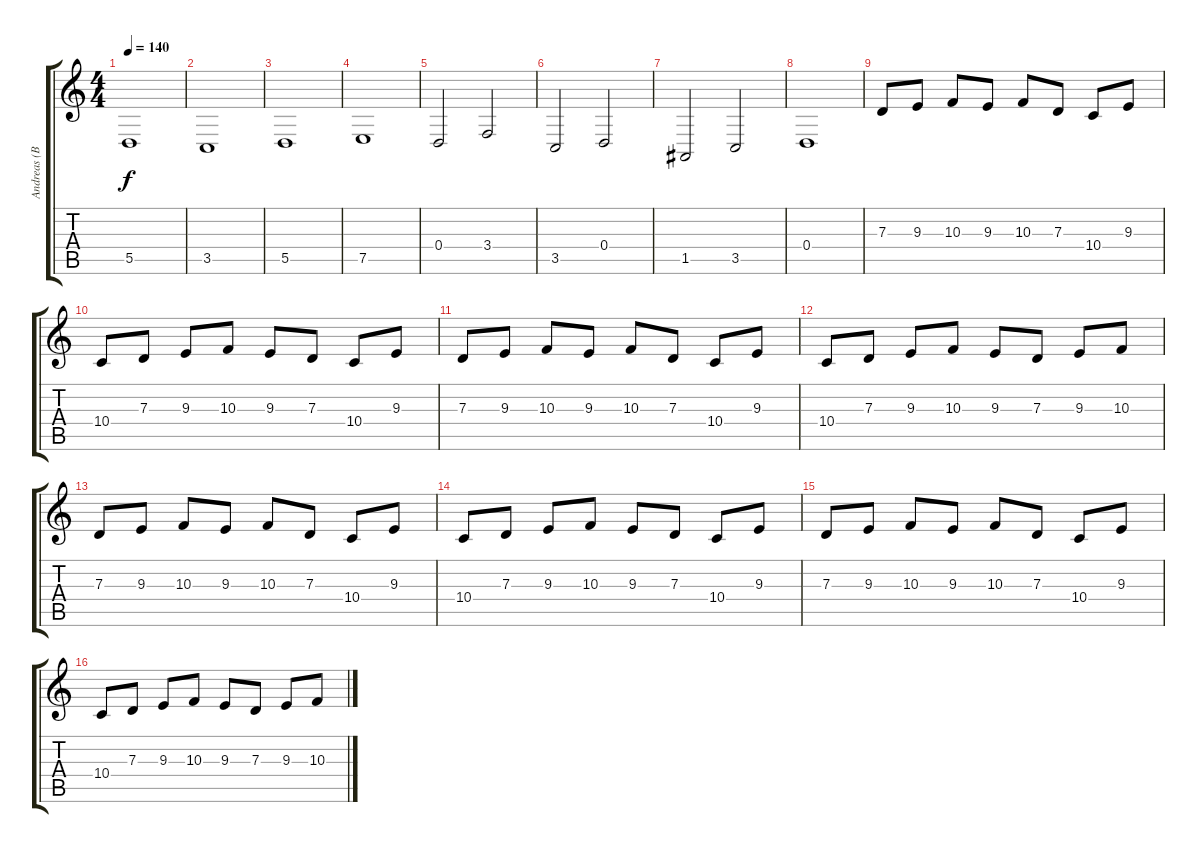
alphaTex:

\track ("Andreas (Back Keyboard)" "Andreas (B") {instrument synthstrings2}
\staff {score tabs}
\tuning (E4 B3 G3 D3 A2 E2) {hide}
\ts (4 4)
\tempo 140
\clef g2
\ks c
5.5.1{dy f} |
3.5.1 |
5.5.1 |
7.5.1 |
0.4.2 3.4.2 |
3.5.2 0.4.2 |
1.5.2 3.5.2 |
0.4.1 |
7.3.8 9.3.8 10.3.8 9.3.8 10.3.8 7.3.8 10.4.8 9.3.8 |
10.4.8 7.3.8 9.3.8 10.3.8 9.3.8 7.3.8 10.4.8 9.3.8 |
7.3.8 9.3.8 10.3.8 9.3.8 10.3.8 7.3.8 10.4.8 9.3.8 |
10.4.8 7.3.8 9.3.8 10.3.8 9.3.8 7.3.8 9.3.8 10.3.8 |
7.3.8 9.3.8 10.3.8 9.3.8 10.3.8 7.3.8 10.4.8 9.3.8 |
10.4.8 7.3.8 9.3.8 10.3.8 9.3.8 7.3.8 10.4.8 9.3.8 |
7.3.8 9.3.8 10.3.8 9.3.8 10.3.8 7.3.8 10.4.8 9.3.8 |
10.4.8 7.3.8 9.3.8 10.3.8 9.3.8 7.3.8 9.3.8 10.3.8
